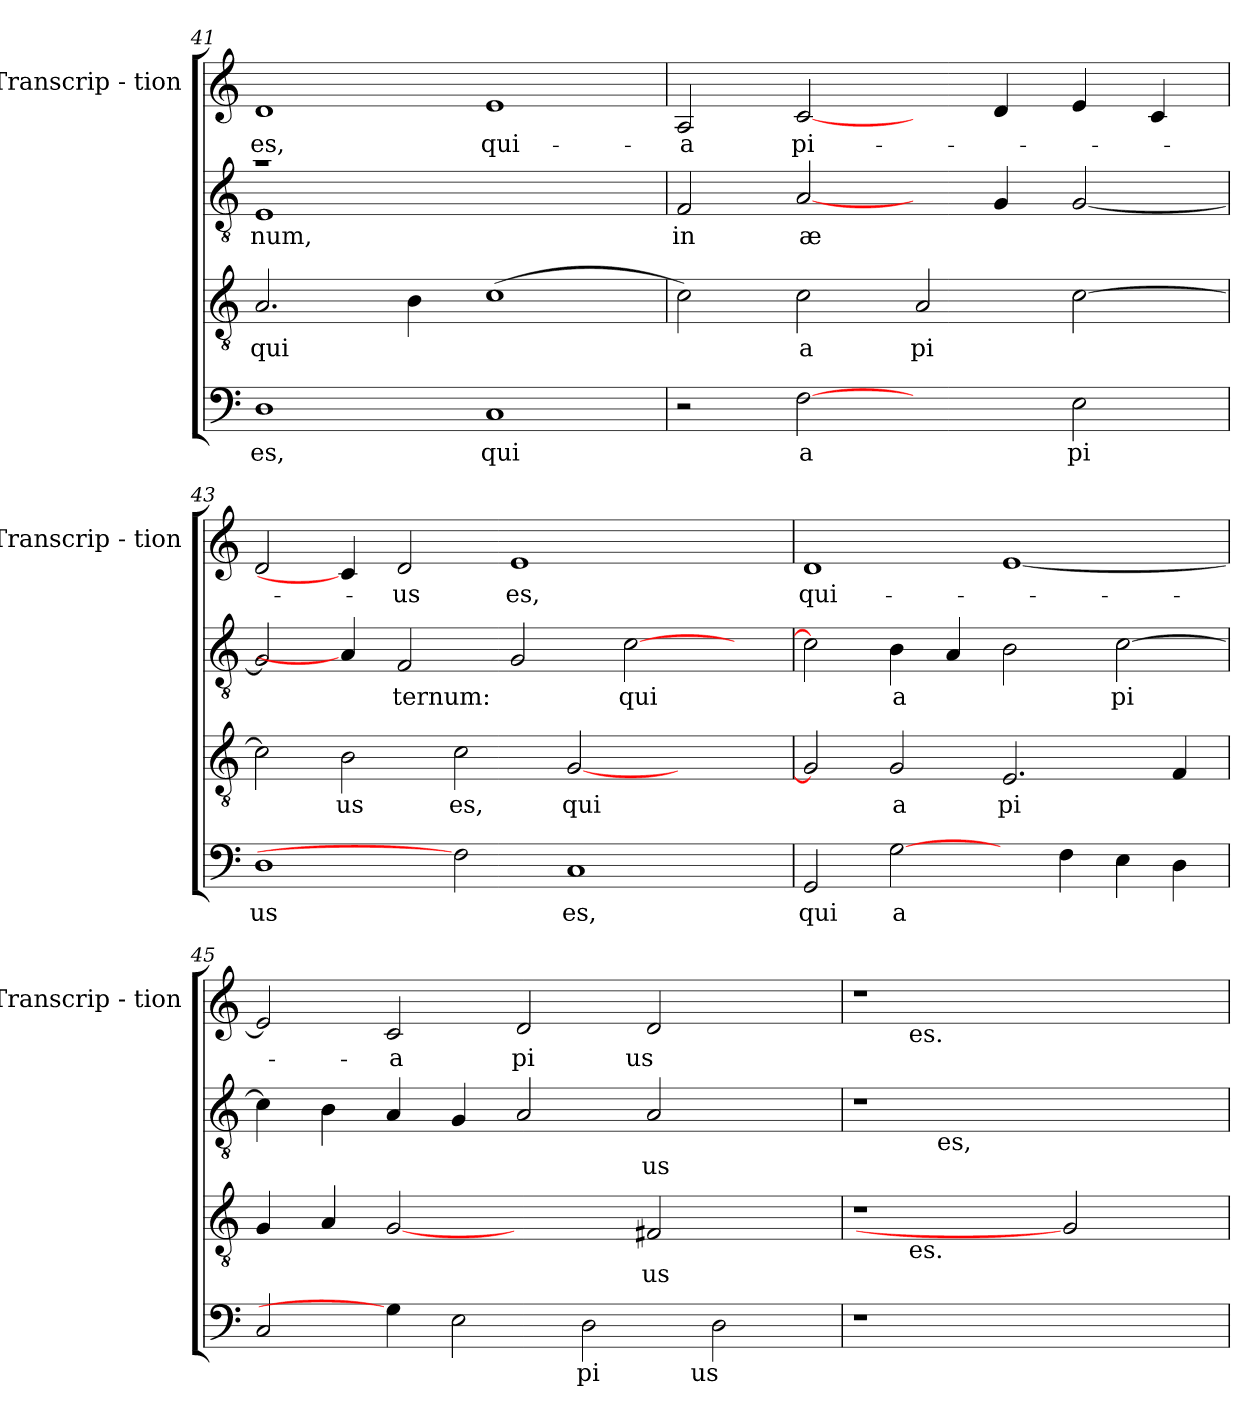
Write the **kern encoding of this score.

**kern	**text	**kern	**text	**kern	**text	**kern	**text
*part4	*part4	*part3	*part3	*part2	*part2	*part1	*part1
*staff4	*staff4	*staff3	*staff3	*staff2	*staff2	*staff1	*staff1
*	*	*	*	*	*	*I"Transcrip - tion	*
*	*	*	*	*	*	*I'Transcrip - tion	*
*clefF4	*	*clefGv2	*	*clefGv2	*	*clefG2	*
*k[]	*	*k[]	*	*k[]	*	*k[]	*
*C:	*	*C:	*	*C:	*	*C:	*
=41	=41	=41	=41	=41	=41	=41	=41
!	!LO:LY:b	!	!LO:LY:b	!	!LO:LY:b	!	!LO:LY:b
*	*	*	*	*^	*	*	*
1D	es,	2.A/	qui	1ra	1E	num,	1d	es,
.	.	4B\	.	.	.	.	.	.
!	!LO:LY:b	!	!	!	!	!	!	!LO:LY:b
1C	qui	(>1c	.	1ryy	1ryy	.	1e	qui-
=42	=42	=42	=42	=42	=42	=42	=42	=42
!	!	!	!	!	!	!LO:LY:b	!	!LO:LY:b
*	*	*	*	*v	*v	*	*	*
2r	.	2c\)	.	2F/	in	2A/	-a
!	!LO:LY:b	!	!LO:LY:b	!	!LO:LY:b	!	!LO:LY:b
[2F	a	2c\	a	[2A/	æ	[2c/	pi-
!	!	!	!LO:LY:b	!	!	!	!
2ryy	.	2A/	pi	4ryy	.	4ryy	.
.	.	.	.	4G/	.	4d/	.
!	!LO:LY:b	!	!	!	!	!	!
2E\	pi	[>2c\	.	[<2G/	.	4e/	.
.	.	.	.	.	.	4c/	.
=43	=43	=43	=43	=43	=43	=43	=43
!	!LO:LY:b	!	!	!	!	!	!
1D	us	2c\]	.	2G/]	.	2d/	.
!	!	!	!LO:LY:b	!	!	!	!
.	.	2B\	us	4A/]	.	4c/]	.
!	!	!	!	!	!LO:LY:b	!	!LO:LY:b
.	.	.	.	2F/	ternum:	2d/	-us
!	!	!	!LO:LY:b	!	!	!	!
2F]	.	2c\	es,	.	.	.	.
!	!	!	!	!	!	!	!LO:LY:b
.	.	.	.	2G/	.	1e	es,
!	!LO:LY:b	!	!LO:LY:b	!	!	!	!
1C	es,	[<2G/	qui	.	.	.	.
!	!	!	!	!	!LO:LY:b	!	!
.	.	.	.	[>2c\	qui	.	.
.	.	2ryy	.	.	.	.	.
.	.	.	.	4ryy	.	4ryy	.
=44	=44	=44	=44	=44	=44	=44	=44
!	!LO:LY:b	!	!	!	!	!	!LO:LY:b
2GG/	qui	2G/]	.	2c\]	.	1d	qui-
!	!LO:LY:b	!	!LO:LY:b	!	!LO:LY:b	!	!
[2G\	a	2G/	a	4B\	a	.	.
.	.	.	.	4A/	.	.	.
!	!	!	!LO:LY:b	!	!	!	!
4ryy	.	2.E/	pi	2B\	.	[<1e	.
4F\	.	.	.	.	.	.	.
!	!	!	!	!	!LO:LY:b	!	!
4E\	.	.	.	[<2c\	pi	.	.
4D\	.	4F/	.	.	.	.	.
!!LO:LB:g=z
=45	=45	=45	=45	=45	=45	=45	=45
2C/	.	4G/	.	4c\]	.	2e/]	.
.	.	4A/	.	4B\	.	.	.
!	!	!	!	!	!	!	!LO:LY:b
4G\]	.	[2G	.	4A/	.	2c/	-a
2E\	.	.	.	4G/	.	.	.
!	!	!	!	!	!	!	!LO:LY:b
.	.	2ryy	.	2A/	.	2d/	pi
!	!LO:LY:b	!	!	!	!	!	!
2D\	pi	.	.	.	.	.	.
!	!	!	!LO:LY:b	!	!LO:LY:b	!	!LO:LY:b
.	.	2F#/	us	2A/	us	2d/	us
!	!LO:LY:b	!	!	!	!	!	!
2D\	us	.	.	.	.	.	.
.	.	4ryy	.	4ryy	.	4ryy	.
=46	=46	=46	=46	=46	=46	=46	=46
*	*	*^	*	*^	*	*^	*
1r	.	1r	8.ryy	.	1r	4ryy	.	1r	8.ryy	.
!	!	!	!	!	!	!	!	!	!LO:TX:b:t=es.	!
!	!	!	!LO:TX:b:t=es.	!	!	!	!	!	!	!
.	.	.	1ryy	.	.	.	.	.	1ryy	.
!	!	!	!	!	!	!LO:TX:b:t=es,	!	!	!	!
.	.	.	.	.	.	1ryy	.	.	.	.
2ryy	.	2G]	.	.	2ryy	.	.	2ryy	.	.
.	.	.	4ryy	.	.	.	.	.	4ryy	.
.	.	.	.	.	.	4ryy	.	.	.	.
.	.	.	16ryy	.	.	.	.	.	16ryy	.
*	*	*v	*v	*	*	*	*	*v	*v	*
*	*	*	*	*v	*v	*	*	*
=	=	=	=	=	=	=	=
*-	*-	*-	*-	*-	*-	*-	*-
